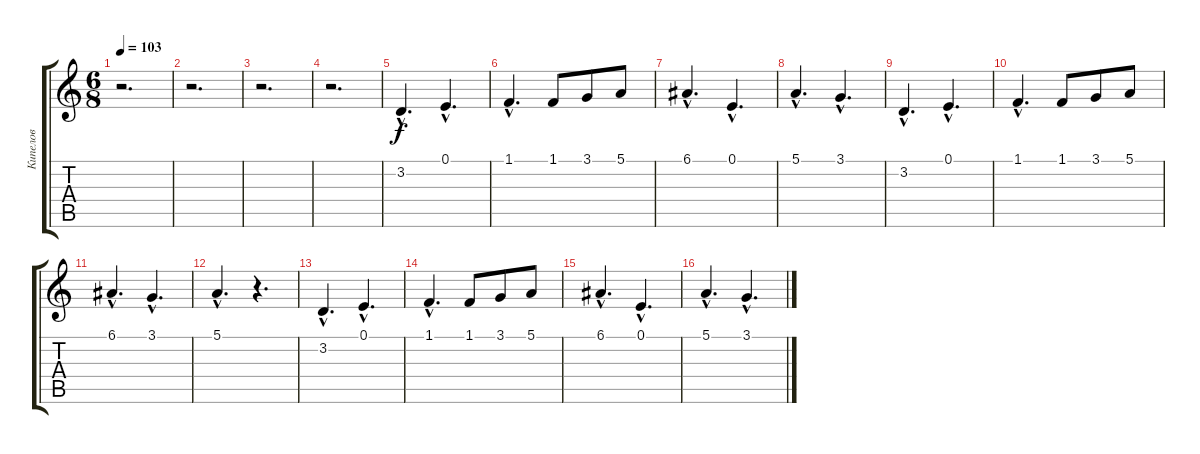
\track ("Кипелов" "Кипелов") {instrument fx5brightness}
\staff {score tabs}
\tuning (E4 B3 G3 D3 A2 E2) {hide}
\ts (6 8)
\tempo 103
\clef g2
\ks c
r.2{d dy f} |
r.2{d} |
r.2{d} |
r.2{d} |
3.2{hac}.4{d} 0.1{hac}.4{d} |
1.1{hac}.4{d} 1.1.8 3.1.8 5.1.8 |
6.1{hac}.4{d} 0.1{hac}.4{d} |
5.1{hac}.4{d} 3.1{hac}.4{d} |
3.2{hac}.4{d} 0.1{hac}.4{d} |
1.1{hac}.4{d} 1.1.8 3.1.8 5.1.8 |
6.1{hac}.4{d} 3.1{hac}.4{d} |
5.1{hac}.4{d} r.4{d} |
3.2{hac}.4{d} 0.1{hac}.4{d} |
1.1{hac}.4{d} 1.1.8 3.1.8 5.1.8 |
6.1{hac}.4{d} 0.1{hac}.4{d} |
5.1{hac}.4{d} 3.1{hac}.4{d}
